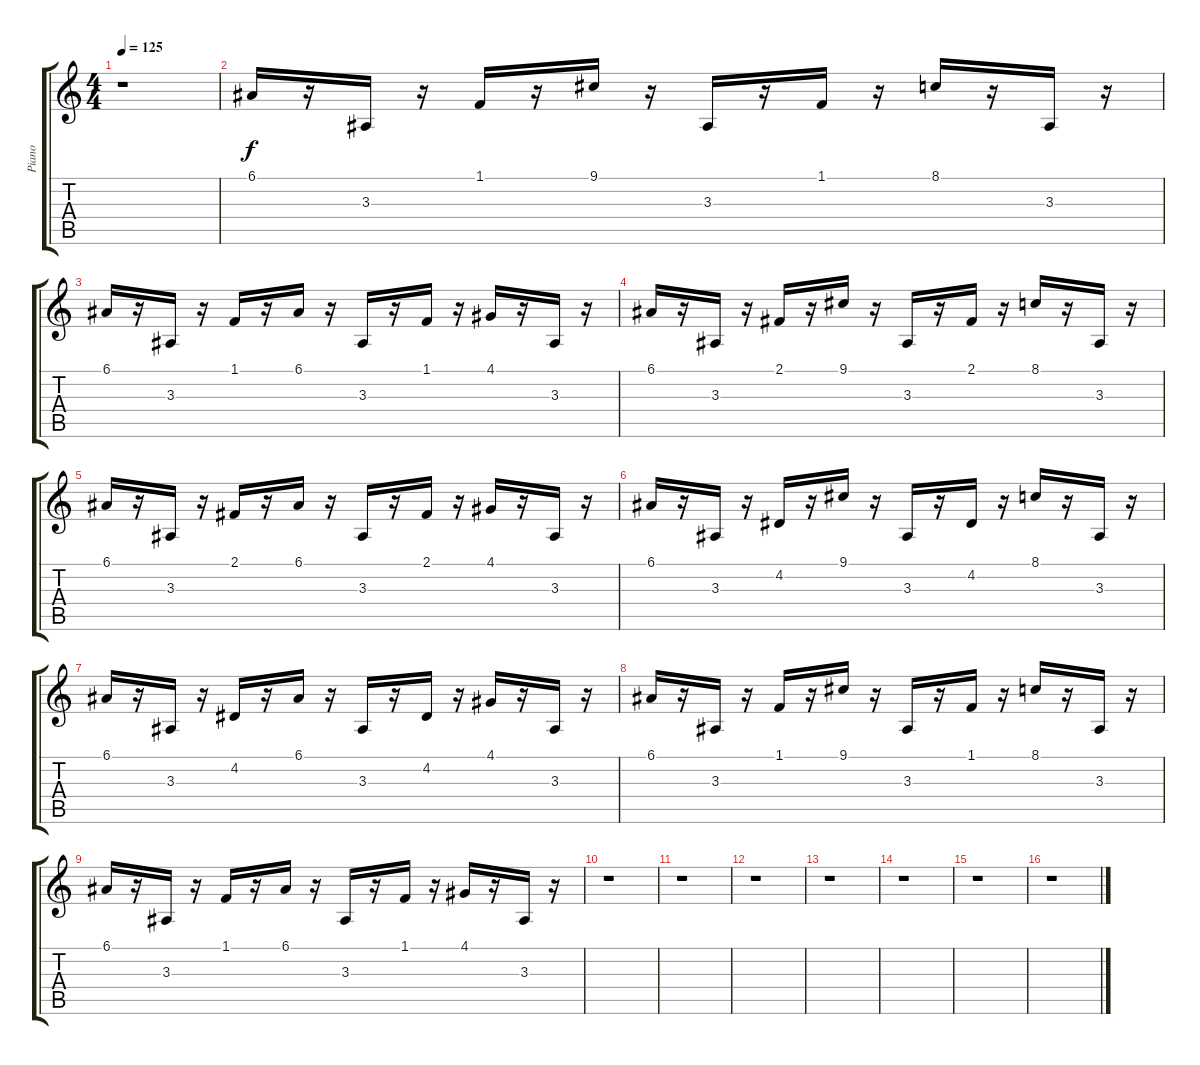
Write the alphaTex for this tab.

\track ("Piano" "Piano") {instrument acousticgrandpiano}
\staff {score tabs}
\tuning (E4 B3 G3 D3 A2 E2) {hide}
\ts (4 4)
\tempo 125
\clef g2
\ks c
r.1{dy fff} |
6.1.16{dy f volume 7 instrument lead2sawtooth} r.16 3.3.16 r.16 1.1.16 r.16 9.1.16 r.16 3.3.16 r.16 1.1.16 r.16 8.1.16 r.16 3.3.16 r.16 |
6.1.16 r.16 3.3.16 r.16 1.1.16 r.16 6.1.16 r.16 3.3.16 r.16 1.1.16 r.16 4.1.16 r.16 3.3.16 r.16 |
6.1.16 r.16 3.3.16 r.16 2.1.16 r.16 9.1.16 r.16 3.3.16 r.16 2.1.16 r.16 8.1.16 r.16 3.3.16 r.16 |
6.1.16 r.16 3.3.16 r.16 2.1.16 r.16 6.1.16 r.16 3.3.16 r.16 2.1.16 r.16 4.1.16 r.16 3.3.16 r.16 |
6.1.16 r.16 3.3.16 r.16 4.2.16 r.16 9.1.16 r.16 3.3.16 r.16 4.2.16 r.16 8.1.16 r.16 3.3.16 r.16 |
6.1.16 r.16 3.3.16 r.16 4.2.16 r.16 6.1.16 r.16 3.3.16 r.16 4.2.16 r.16 4.1.16 r.16 3.3.16 r.16 |
6.1.16 r.16 3.3.16 r.16 1.1.16 r.16 9.1.16 r.16 3.3.16 r.16 1.1.16 r.16 8.1.16 r.16 3.3.16 r.16 |
6.1.16 r.16 3.3.16 r.16 1.1.16 r.16 6.1.16 r.16 3.3.16 r.16 1.1.16 r.16 4.1.16 r.16 3.3.16 r.16 |
r.1 |
r.1 |
r.1 |
r.1 |
r.1 |
r.1 |
r.1
